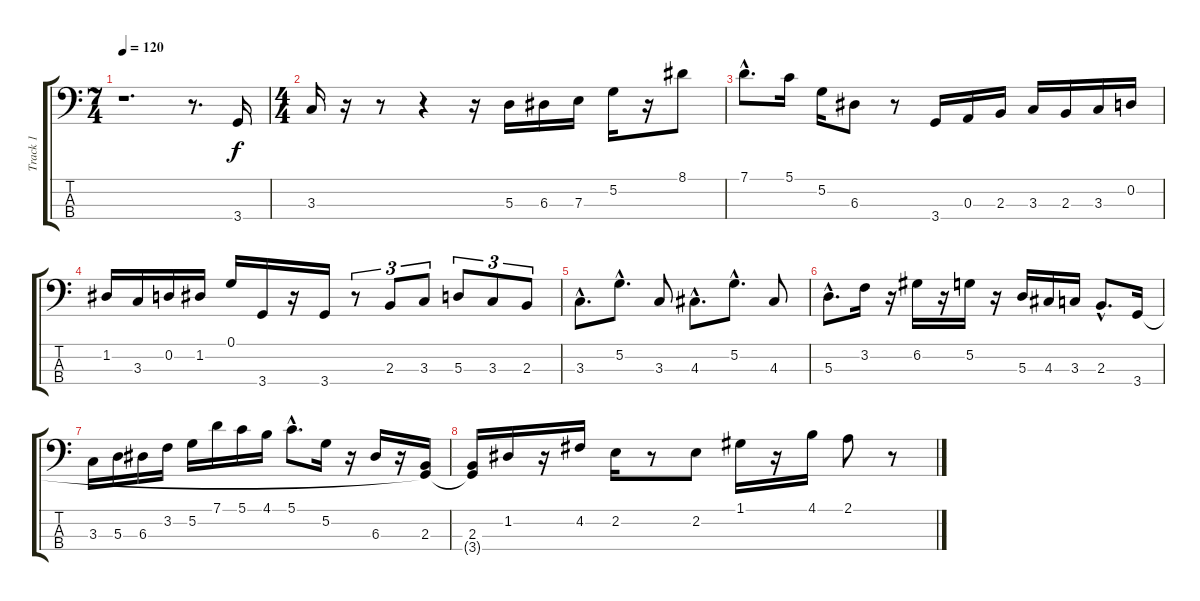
\track ("Track 1" "Track 1") {instrument electricbasspick}
\staff {score tabs}
\tuning (G2 D2 A1 E1) {hide}
\ts (7 4)
\tempo 120
\clef f4
\ks c
r.1{d dy f instrument electricbasspick} r.8{d} 3.4.16 |
\ts (4 4)
3.3.16 r.16 r.8 r.4 r.16 5.3.16 6.3.16 7.3.16 5.2.16 r.16 8.1.8 |
7.1{hac}.8{d} 5.1.16 5.2.16 6.3.8 r.8 3.4.16 0.3.16 2.3.16 3.3.16 2.3.16 3.3.16 0.2.16 |
1.2.16 3.3.16 0.2.16 1.2.16 0.1.16 3.4.16 r.16 3.4.16 r.8{tu (3 2)} 2.3.8{tu (3 2)} 3.3.8{tu (3 2)} 5.3.8{tu (3 2)} 3.3.8{tu (3 2)} 2.3.8{tu (3 2)} |
3.3{hac}.8{d} 5.2{hac}.8{d} 3.3.8 4.3{hac}.8{d} 5.2{hac}.8{d} 4.3.8 |
5.3{hac}.8{d} 3.2.16 r.16 6.2.16 r.16 5.2.16 r.16 5.3.16 4.3.16 3.3.16 2.3{hac}.8{d} 3.4.16 |
3.3.16 5.3.16 6.3.16 3.2.16 5.2.16 7.1.16 5.1.16 4.1.16 5.1{hac}.8{d} 5.2.16 r.16 6.3.16 r.16 (2.3 3.4{t}).16 |
(2.3 3.4{t}).16 1.2.16 r.16 4.2.16 2.2.16 r.8 2.2.8 1.1.16 r.16 4.1.16 2.1.8 r.8
